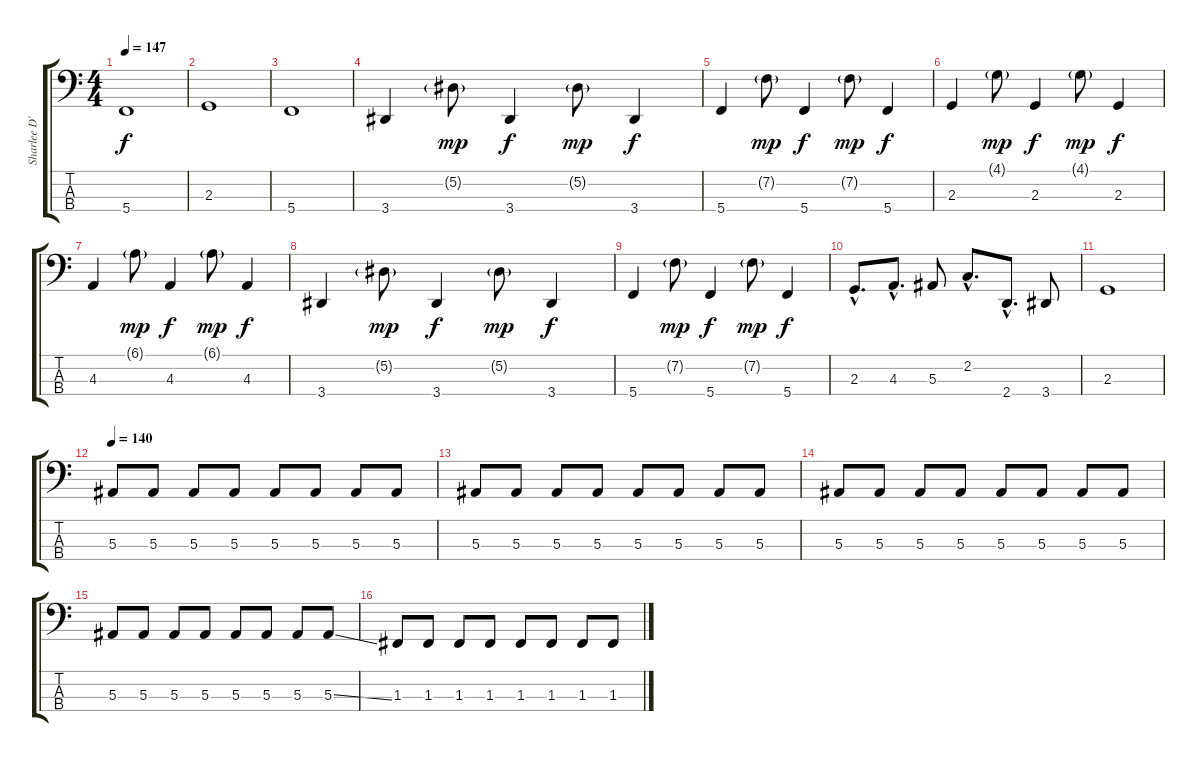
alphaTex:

\track ("Sharlee D'Angelo" "Sharlee D'") {instrument electricbasspick}
\staff {score tabs}
\tuning (Eb2 Bb1 F1 C1) {hide}
\ts (4 4)
\tempo 147
\clef f4
\ks c
5.4.1{dy f} |
2.3.1 |
5.4.1 |
3.4.4 5.2{g}.8{dy mp} 3.4.4{dy f} 5.2{g}.8{dy mp} 3.4.4{dy f} |
5.4.4 7.2{g}.8{dy mp} 5.4.4{dy f} 7.2{g}.8{dy mp} 5.4.4{dy f} |
2.3.4 4.1{g}.8{dy mp} 2.3.4{dy f} 4.1{g}.8{dy mp} 2.3.4{dy f} |
4.3.4 6.1{g}.8{dy mp} 4.3.4{dy f} 6.1{g}.8{dy mp} 4.3.4{dy f} |
3.4.4 5.2{g}.8{dy mp} 3.4.4{dy f} 5.2{g}.8{dy mp} 3.4.4{dy f} |
5.4.4 7.2{g}.8{dy mp} 5.4.4{dy f} 7.2{g}.8{dy mp} 5.4.4{dy f} |
2.3{hac}.8{d} 4.3{hac}.8{d} 5.3.8 2.2{hac}.8{d} 2.4{hac}.8{d} 3.4.8 |
2.3.1 |
\tempo 140
5.3.8{instrument electricguitarmuted} 5.3.8 5.3.8 5.3.8 5.3.8 5.3.8 5.3.8 5.3.8 |
5.3.8{instrument electricguitarmuted} 5.3.8 5.3.8 5.3.8 5.3.8 5.3.8 5.3.8 5.3.8 |
5.3.8{instrument electricguitarmuted} 5.3.8 5.3.8 5.3.8 5.3.8 5.3.8 5.3.8 5.3.8 |
5.3.8{instrument electricguitarmuted} 5.3.8 5.3.8 5.3.8 5.3.8 5.3.8 5.3.8 5.3{ss}.8 |
1.3.8{instrument electricguitarmuted} 1.3.8 1.3.8 1.3.8 1.3.8 1.3.8 1.3.8 1.3.8
